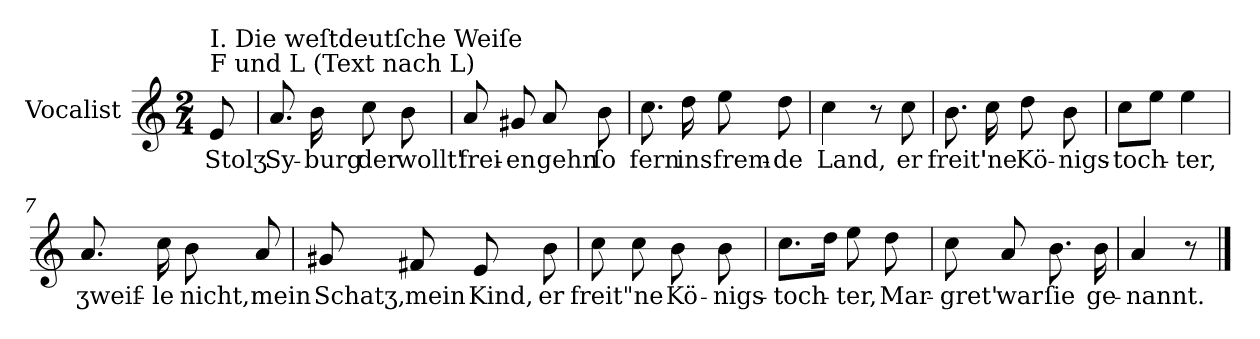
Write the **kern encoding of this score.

**kern	**text
*part1	*part1
*staff1	*staff1
*I"Vocalist	*
*k[]	*
*a:	*
*M2/4	*
=	=
!LO:TX:a:t=F und L (Text nach L)	!
!LO:TX:a:t=I. Die weſtdeutſche Weiſe	!
8e	Stolʒ
=1	=1
8.a	Sy-
16b	-burg
8cc	der
8b	wollt'
=2	=2
8a	frei-
8g#X	-en
8a	gehn
8b	ſo
=3	=3
8.cc	fern
16dd	ins
8ee	frem-
8dd	-de
=4	=4
4cc	Land,
8r	.
8cc	er
=5	=5
8.b	freit'
16cc	'ne
8dd	Kö-
8b	-nigs-
=6	=6
8ccL	-toch-
8eeJ	.
4ee	-ter,
=7	=7
8.a	ʒweif-
16cc	-le
8b	nicht,
8a	mein
=8	=8
8g#X	Schatʒ,
8f#X	mein
8e	Kind,
8b	er
=9	=9
8cc	freit'
8cc	'ne
8b	Kö-
8b	-nigs-
=10	=10
8.ccL	-toch-
16ddJk	.
8ee	-ter,
8dd	Mar-
=11	=11
8cc	-gret'
8a	war
8.b	ſie
16b	ge-
=12	=12
4a	-nannt.
8r	.
==	==
*-	*-
